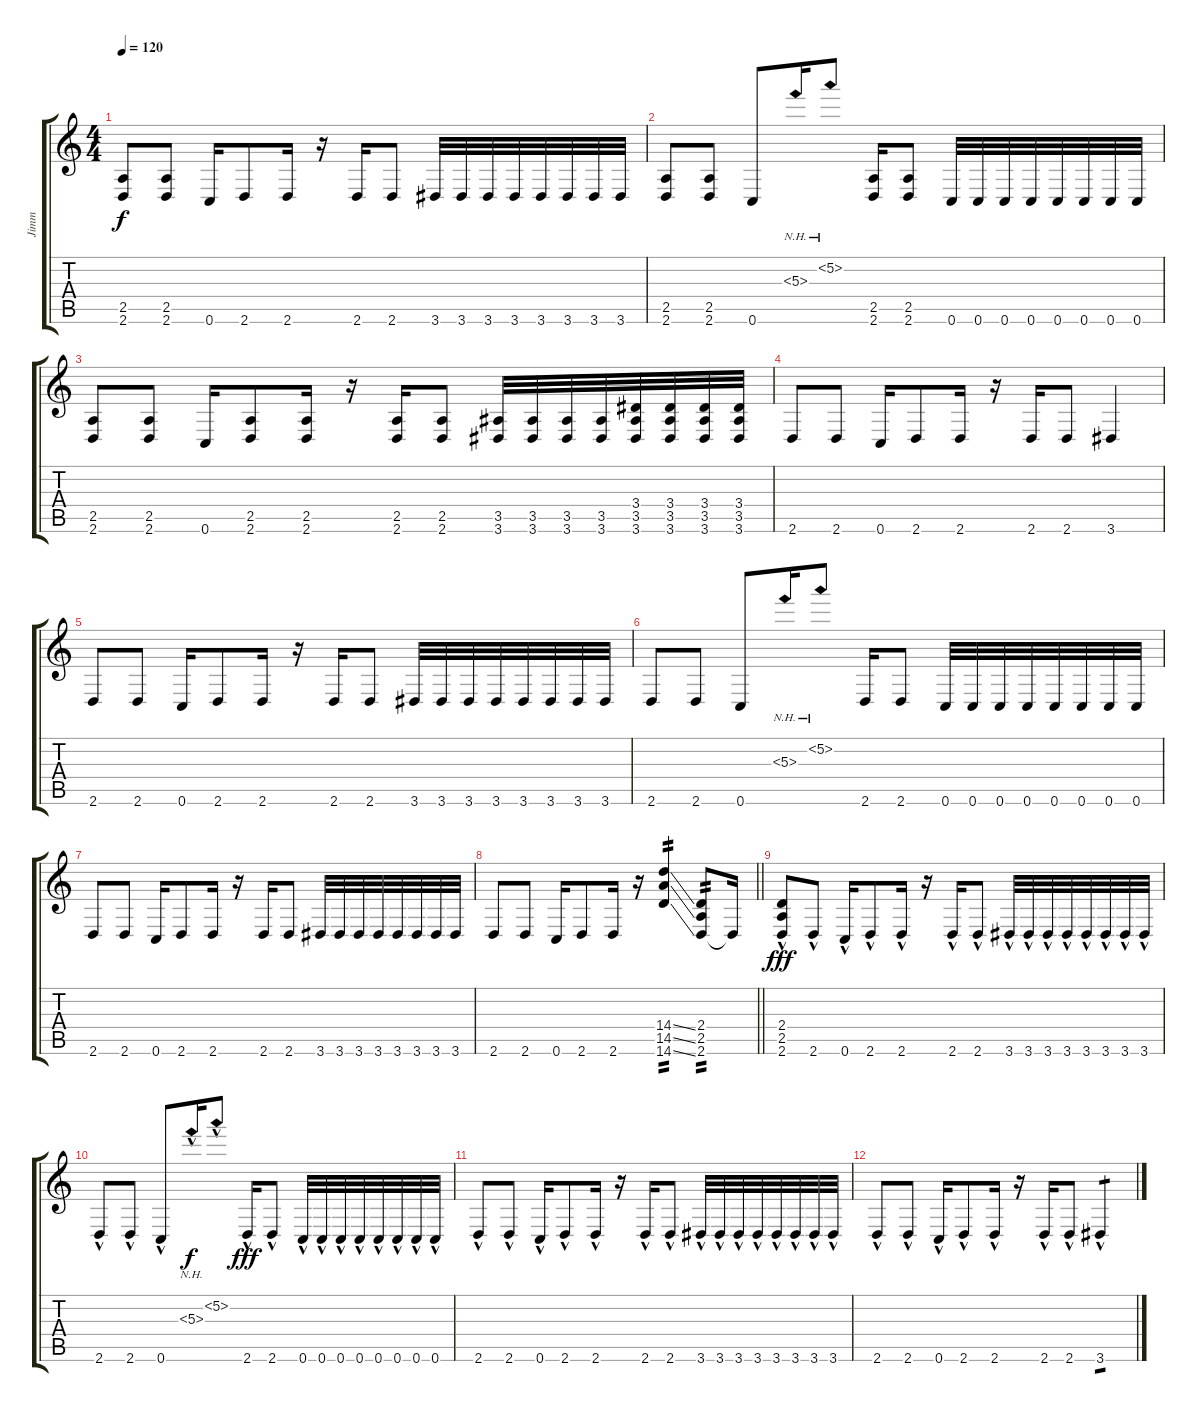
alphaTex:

\track ("Jimm" "Jimm") {instrument overdrivenguitar}
\staff {score tabs}
\tuning (D4 A3 F3 C3 G2 C2) {hide}
\ts (4 4)
\tempo 120
\clef g2
\ks c
(2.5 2.6).8{dy f} (2.5 2.6).8 0.6.16 2.6.8 2.6.16 r.16 2.6.16 2.6.8 3.6.32 3.6.32 3.6.32 3.6.32 3.6.32 3.6.32 3.6.32 3.6.32 |
(2.5 2.6).8 (2.5 2.6).8 0.6.8 5.3{nh}.16 5.2{nh}.8 (2.5 2.6).16 (2.5 2.6).8 0.6.32 0.6.32 0.6.32 0.6.32 0.6.32 0.6.32 0.6.32 0.6.32 |
(2.5 2.6).8 (2.5 2.6).8 0.6.16 (2.5 2.6).8 (2.5 2.6).16 r.16 (2.5 2.6).16 (2.5 2.6).8 (3.5 3.6).32 (3.5 3.6).32 (3.5 3.6).32 (3.5 3.6).32 (3.4 3.5 3.6).32 (3.4 3.5 3.6).32 (3.4 3.5 3.6).32 (3.4 3.5 3.6).32 |
2.6.8 2.6.8 0.6.16 2.6.8 2.6.16 r.16 2.6.16 2.6.8 3.6.4 |
2.6.8 2.6.8 0.6.16 2.6.8 2.6.16 r.16 2.6.16 2.6.8 3.6.32 3.6.32 3.6.32 3.6.32 3.6.32 3.6.32 3.6.32 3.6.32 |
2.6.8 2.6.8 0.6.8 5.3{nh}.16 5.2{nh}.8 2.6.16 2.6.8 0.6.32 0.6.32 0.6.32 0.6.32 0.6.32 0.6.32 0.6.32 0.6.32 |
2.6.8 2.6.8 0.6.16 2.6.8 2.6.16 r.16 2.6.16 2.6.8 3.6.32 3.6.32 3.6.32 3.6.32 3.6.32 3.6.32 3.6.32 3.6.32 |
\barLineRight lightlight
2.6.8 2.6.8 0.6.16 2.6.8 2.6.16 r.16 (14.4{ss} 14.5{ss} 14.6{ss}).4{tp 2} (2.4 2.5 2.6).8{tp 2} 2.6{t}.16 |
(2.4{hac} 2.5{hac} 2.6{hac}).8{dy fff} 2.6{hac}.8 0.6{hac}.16 2.6{hac}.8 2.6{hac}.16 r.16 2.6{hac}.16 2.6{hac}.8 3.6{hac}.32 3.6{hac}.32 3.6{hac}.32 3.6{hac}.32 3.6{hac}.32 3.6{hac}.32 3.6{hac}.32 3.6{hac}.32 |
2.6{hac}.8 2.6{hac}.8 0.6{hac}.8 5.3{nh hac}.16{dy f} 5.2{nh hac}.8 2.6{hac}.16{dy fff} 2.6{hac}.8 0.6{hac}.32 0.6{hac}.32 0.6{hac}.32 0.6{hac}.32 0.6{hac}.32 0.6{hac}.32 0.6{hac}.32 0.6{hac}.32 |
2.6{hac}.8 2.6{hac}.8 0.6{hac}.16 2.6{hac}.8 2.6{hac}.16 r.16 2.6{hac}.16 2.6{hac}.8 3.6{hac}.32 3.6{hac}.32 3.6{hac}.32 3.6{hac}.32 3.6{hac}.32 3.6{hac}.32 3.6{hac}.32 3.6{hac}.32 |
2.6{hac}.8 2.6{hac}.8 0.6{hac}.16 2.6{hac}.8 2.6{hac}.16 r.16 2.6{hac}.16 2.6{hac}.8 3.6{hac}.4{tp 1}
